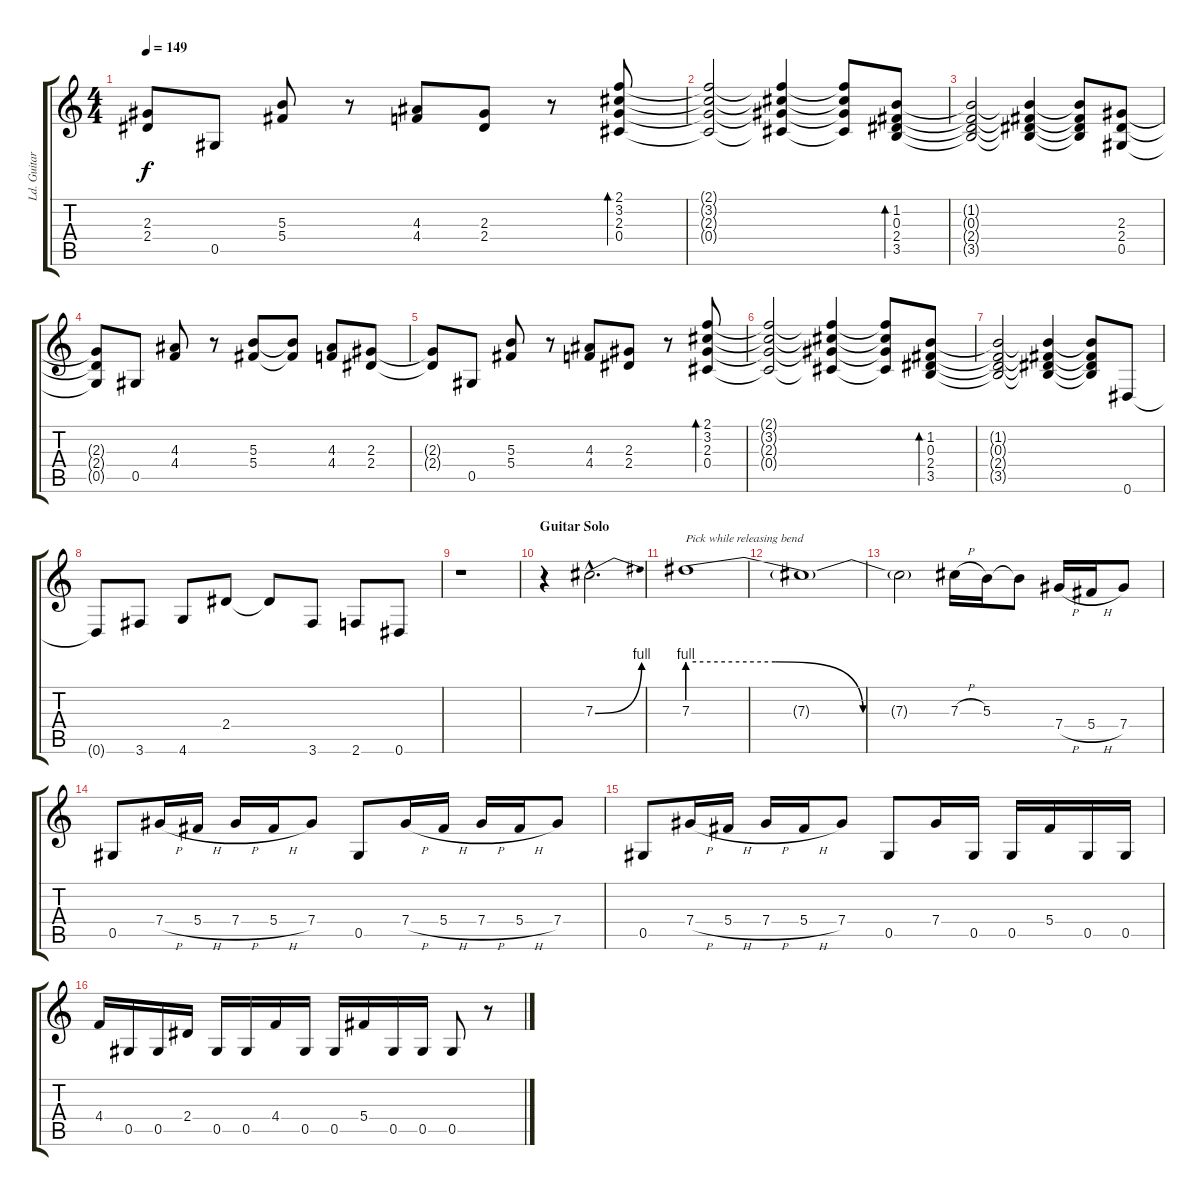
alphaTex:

\track ("Ld. Guitar" "Ld. Guitar") {instrument overdrivenguitar}
\staff {score tabs}
\tuning (Eb4 Bb3 Gb3 Db3 Ab2 Eb2) {hide}
\ts (4 4)
\tempo 149
\clef g2
\ks c
(2.3{t} 2.4{t}).8{dy f} 0.5.8 (5.3 5.4).8 r.8 (4.3 4.4).8 (2.3 2.4).8 r.8 (2.1 3.2 2.3 0.4).8{bd 480} |
(2.1{t} 3.2{t} 2.3{t} 0.4{t}).2 (2.1{t} 3.2{t} 2.3{t} 0.4{t}).4 (2.1{t} 3.2{t} 2.3{t} 0.4{t}).8 (1.2 0.3 2.4 3.5).8{bd 480} |
(1.2{t} 0.3{t} 2.4{t} 3.5{t}).2 (1.2{t} 0.3{t} 2.4{t} 3.5{t}).4 (1.2{t} 0.3{t} 2.4{t} 3.5{t}).8 (2.3 2.4 0.5).8 |
(2.3{t} 2.4{t} 0.5{t}).8 0.5.8 (4.3 4.4).8 r.8 (5.3 5.4).8 (5.3{t} 5.4{t}).8 (4.3 4.4).8 (2.3 2.4).8 |
(2.3{t} 2.4{t}).8 0.5.8 (5.3 5.4).8 r.8 (4.3 4.4).8 (2.3 2.4).8 r.8 (2.1 3.2 2.3 0.4).8{bd 480} |
(2.1{t} 3.2{t} 2.3{t} 0.4{t}).2 (2.1{t} 3.2{t} 2.3{t} 0.4{t}).4 (2.1{t} 3.2{t} 2.3{t} 0.4{t}).8 (1.2 0.3 2.4 3.5).8{bd 480} |
(1.2{t} 0.3{t} 2.4{t} 3.5{t}).2 (1.2{t} 0.3{t} 2.4{t} 3.5{t}).4 (1.2{t} 0.3{t} 2.4{t} 3.5{t}).8 0.6.8 |
0.6{t}.8 3.6.8 4.6.8 2.4.8 2.4{t}.8 3.6.8 2.6.8 0.6.8 |
r.1 |
\section ("" "Guitar Solo")
r.4{volume 14 balance 10 instrument overdrivenguitar} 7.3{be (bend 0 0 60 4) hac}.2{d} |
7.3{be (custom 0 4 20 4 40 0 60 0)}.1{txt "Pick while releasing bend"} |
7.3{t}.1 |
7.3{t}.2 7.3{h}.16 5.3.16 5.3{t}.8 7.4{h}.16 5.4{h}.16 7.4.8 |
0.5.8 7.4{h}.16 5.4{h}.16 7.4{h}.16 5.4{h}.16 7.4.8 0.5.8 7.4{h}.16 5.4{h}.16 7.4{h}.16 5.4{h}.16 7.4.8 |
0.5.8 7.4{h}.16 5.4{h}.16 7.4{h}.16 5.4{h}.16 7.4.8 0.5.8 7.4.16 0.5.16 0.5.16 5.4.16 0.5.16 0.5.16 |
4.4.16 0.5.16 0.5.16 2.4.16 0.5.16 0.5.16 4.4.16 0.5.16 0.5.16 5.4.16 0.5.16 0.5.16 0.5.8 r.8
